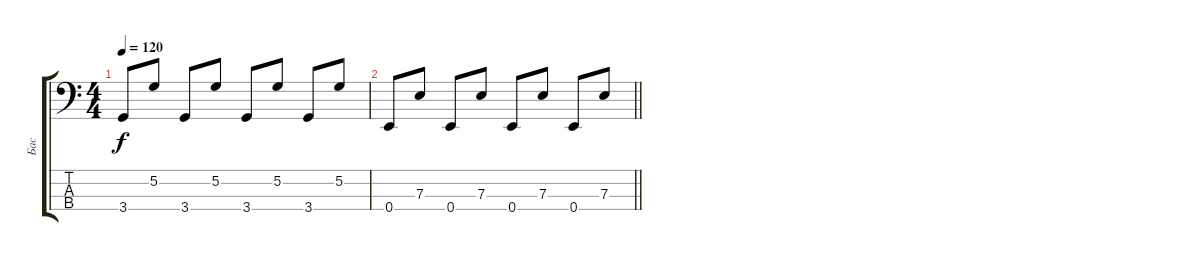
\track ("Бас" "Бас") {instrument slapbass2}
\staff {score tabs}
\tuning (G2 D2 A1 E1) {hide}
\ts (4 4)
\tempo 120
\clef f4
\ks c
3.4.8{dy f} 5.2.8 3.4.8 5.2.8 3.4.8 5.2.8 3.4.8 5.2.8 |
\barLineRight lightlight
0.4.8 7.3.8 0.4.8 7.3.8 0.4.8 7.3.8 0.4.8 7.3.8
